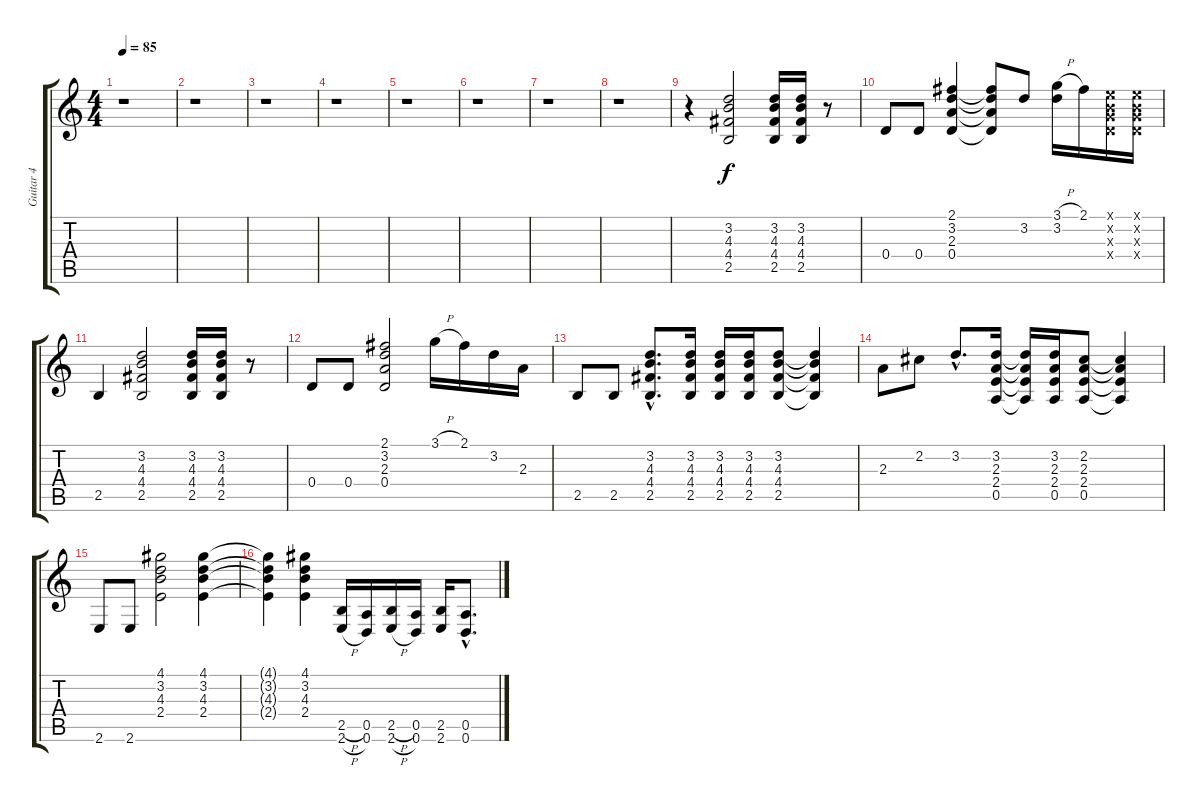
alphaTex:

\track ("Guitar 4" "Guitar 4") {instrument electricguitarclean}
\staff {score tabs}
\tuning (E4 B3 G3 D3 A2 D2) {hide}
\ts (4 4)
\tempo 85
\clef g2
\ks c
r.1{dy f instrument electricguitarclean} |
r.1 |
r.1 |
r.1 |
r.1 |
r.1 |
r.1 |
r.1 |
r.4 (3.2 4.3 4.4 2.5).2 (3.2 4.3 4.4 2.5).16 (3.2 4.3 4.4 2.5).16 r.8 |
0.4.8 0.4.8 (2.1 3.2 2.3 0.4).4 (2.1{t} 3.2{t} 2.3{t} 0.4{t}).8 3.2.8 (3.1{h} 3.2).16 2.1.16 (0.1{x} 0.2{x} 0.3{x} 0.4{x}).16 (0.1{x} 0.2{x} 0.3{x} 0.4{x}).16 |
2.5.4 (3.2 4.3 4.4 2.5).2 (3.2 4.3 4.4 2.5).16 (3.2 4.3 4.4 2.5).16 r.8 |
0.4.8 0.4.8 (2.1 3.2 2.3 0.4).2 3.1{h}.16 2.1.16 3.2.16 2.3.16 |
2.5.8 2.5.8 (3.2{hac} 4.3{hac} 4.4{hac} 2.5{hac}).8{d} (3.2 4.3 4.4 2.5).16 (3.2 4.3 4.4 2.5).16 (3.2 4.3 4.4 2.5).16 (3.2 4.3 4.4 2.5).8 (3.2{t} 4.3{t} 4.4{t} 2.5{t}).4 |
2.3.8 2.2.8 3.2{hac}.8{d} (3.2 2.3 2.4 0.5).16 (3.2{t} 2.3{t} 2.4{t} 0.5{t}).16 (3.2 2.3 2.4 0.5).16 (2.2 2.3 2.4 0.5).8 (2.2{t} 2.3{t} 2.4{t} 0.5{t}).4 |
2.6.8 2.6.8 (4.1 3.2 4.3 2.4).2 (4.1 3.2 4.3 2.4).4 |
(4.1{t} 3.2{t} 4.3{t} 2.4{t}).4 (4.1 3.2 4.3 2.4).4 (2.5{h} 2.6{h}).16 (0.5 0.6).16 (2.5{h} 2.6{h}).16 (0.5 0.6).16 (2.5 2.6).16 (0.5{hac} 0.6{hac}).8{d}
